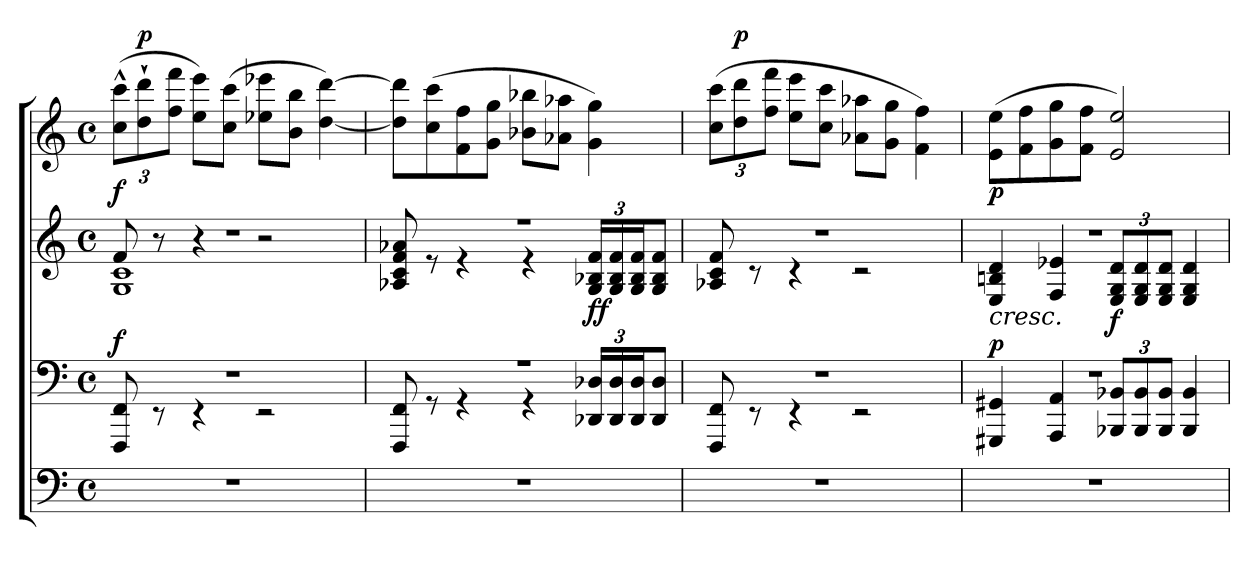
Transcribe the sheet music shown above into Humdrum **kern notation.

**kern	**kern	**kern	**dynam	**kern	**dynam
*part3	*part2	*part2	*part2	*part1	*part1
*staff4	*staff3	*staff2	*staff2/3	*staff1	*staff1
*clefF4	*clefF4	*clefG2	*	*clefG2	*
*k[]	*k[]	*k[]	*	*k[]	*
*M4/4	*M4/4	*M4/4	*	*M4/4	*
*met(c)	*met(c)	*met(c)	*	*met(c)	*
=1	=1	=1	=1	=1	=1
*	*^	*^	*	*	*
*	*	*	*	*^	*	*	*
!	!	!	!	!	!	!LO:DY:a=2	!	!LO:DY:b
1r	1r	8FFF/ 8FF/	1r	8f/	1G 1c	f	(>12cc\^^ 12ccc\^^L	f
!	!	!	!	!	!	!	!	!LO:DY:a
.	.	.	.	.	.	.	12dd\`< 12ddd\`<	p
.	.	8r	.	8r	.	.	.	.
.	.	.	.	.	.	.	12ff\ 12fff\J	.
.	.	4r	.	4r	.	.	8ee\ 8eee\L)	.
.	.	.	.	.	.	.	(>8cc\ 8ccc\J	.
.	.	2r	.	2r	.	.	8ee-X\ 8eee-X\L	.
.	.	.	.	.	.	.	8b\ 8bb\J	.
.	.	.	.	.	.	.	[<4dd\ [>4ddd\)	.
*	*	*	*	*v	*v	*	*	*
=2	=2	=2	=2	=2	=2	=2	=2
1r	1r	8FFF/ 8FF/	1r	8A-X/ 8c/ 8f/ 8a-X/	.	8dd\] 8ddd\]L	.
.	.	8r	.	8r	.	(>8cc\ 8ccc\	.
.	.	4r	.	4r	.	8f\ 8ff\	.
.	.	.	.	.	.	8g\ 8gg\J	.
.	.	4r	.	4r	.	8b-X\ 8bb-X\L	.
.	.	.	.	.	.	8a-X\ 8aa-X\J	.
!	!	!	!	!	!LO:DY:a=2	!	!
.	.	24DD-X/ 24D-X/LL	.	24G/ 24B-X/ 24f/LL	ff	4g\ 4gg\)	.
.	.	24DD-/ 24D-/	.	24G/ 24B-/ 24f/	.	.	.
.	.	24DD-/ 24D-/J	.	24G/ 24B-/ 24f/J	.	.	.
.	.	8DD-/ 8D-/J	.	8G/ 8B-/ 8f/J	.	.	.
=3	=3	=3	=3	=3	=3	=3	=3
1r	1r	8FFF/ 8FF/	1r	8A-X/ 8c/ 8f/	.	(>12cc\ 12ccc\L	.
!	!	!	!	!	!	!	!LO:DY:a
.	.	.	.	.	.	12dd\ 12ddd\	p
.	.	8r	.	8r	.	.	.
.	.	.	.	.	.	12ff\ 12fff\J	.
.	.	4r	.	4r	.	8ee\ 8eee\L	.
.	.	.	.	.	.	8cc\ 8ccc\J	.
.	.	2r	.	2r	.	8a-X\ 8aa-X\L	.
.	.	.	.	.	.	8g\ 8gg\J	.
.	.	.	.	.	.	4f\ 4ff\)	.
=4	=4	=4	=4	=4	=4	=4	=4
!	!	!	!	!	!LO:HP:b	!	!
!	!	!	!	!	!LO:DY:n=1:a=2	!	!LO:DY:b
1r	1r	4GGG#X/ 4GG#X/	1r	4E/ 4Bn/ 4d/	< p	(>8e\ 8ee\L	p
.	.	.	.	.	.	8f\ 8ff\	.
.	.	4AAA/ 4AA/	.	4F/ 4e-X/	.	8g\ 8gg\	.
.	.	.	.	.	.	8f\ 8ff\J	.
!	!	!	!	!	!LO:DY:n=2:b	!	!
.	.	12BBB-X/ 12BB-X/L	.	12E/ 12G/ 12d/L	f	2e/ 2ee/)	.
.	.	12BBB-/ 12BB-/	.	12E/ 12G/ 12d/	[	.	.
.	.	12BBB-/ 12BB-/J	.	12E/ 12G/ 12d/J	.	.	.
.	.	4BBB-/ 4BB-/	.	4E/ 4G/ 4d/	.	.	.
*	*v	*v	*	*	*	*	*
*	*	*v	*v	*	*	*
=	=	=	=	=	=
*-	*-	*-	*-	*-	*-
